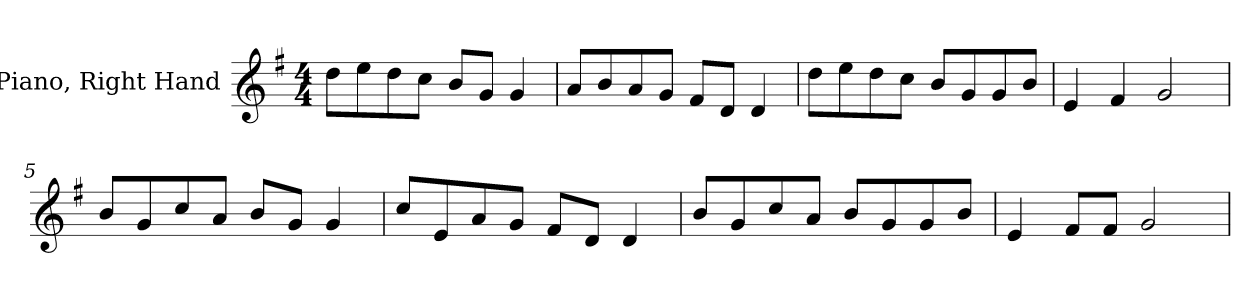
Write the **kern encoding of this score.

**kern
*part1
*staff1
*I"Piano, Right Hand
*I'Pno.
*clefG2
*k[f#]
*M4/4
*MM95
=1
8dd\L
8ee\
8dd\
8cc\J
8b/L
8g/J
4g/
=2
8a/L
8b/
8a/
8g/J
8f#/L
8d/J
4d/
=3
8dd\L
8ee\
8dd\
8cc\J
8b/L
8g/
8g/
8b/J
=4
4e/
4f#/
2g/
=5
8b/L
8g/
8cc/
8a/J
8b/L
8g/J
4g/
=6
8cc/L
8e/
8a/
8g/J
8f#/L
8d/J
4d/
!!LO:LB:g=z
=7
8b/L
8g/
8cc/
8a/J
8b/L
8g/
8g/
8b/J
=8
4e/
8f#/L
8f#/J
2g/
=
*-
